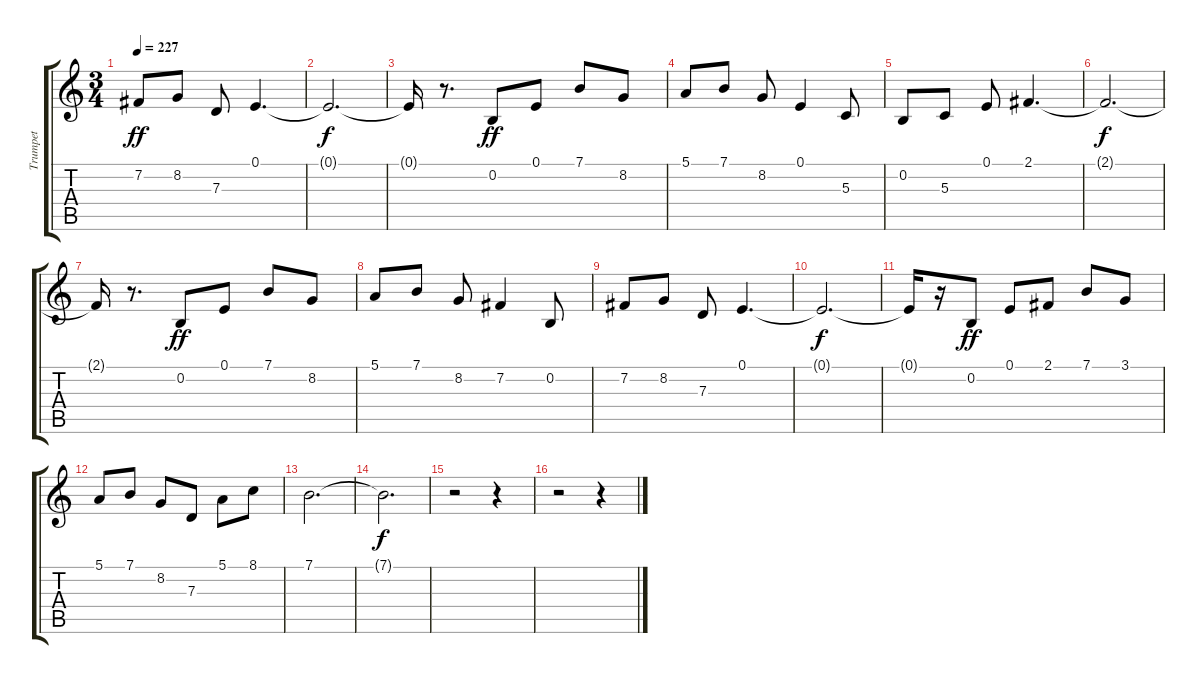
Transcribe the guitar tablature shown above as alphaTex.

\track ("Trumpet" "Trumpet") {instrument trumpet}
\staff {score tabs}
\tuning (E4 B3 G3 D3 A2 E2) {hide}
\ts (3 4)
\tempo 227
\clef g2
\ks c
7.2.8{dy ff} 8.2.8 7.3.8 0.1.4{d} |
0.1{t}.2{d dy f} |
0.1{t}.16 r.8{d} 0.2.8{dy ff} 0.1.8 7.1.8 8.2.8 |
5.1.8 7.1.8 8.2.8 0.1.4 5.3.8 |
0.2.8 5.3.8 0.1.8 2.1.4{d} |
2.1{t}.2{d dy f} |
2.1{t}.16 r.8{d} 0.2.8{dy ff} 0.1.8 7.1.8 8.2.8 |
5.1.8 7.1.8 8.2.8 7.2.4 0.2.8 |
7.2.8 8.2.8 7.3.8 0.1.4{d} |
0.1{t}.2{d dy f} |
0.1{t}.16 r.16 0.2.8{dy ff} 0.1.8 2.1.8 7.1.8 3.1.8 |
5.1.8 7.1.8 8.2.8 7.3.8 5.1.8 8.1.8 |
7.1.2{d} |
7.1{t}.2{d dy f} |
r.2 r.4 |
r.2 r.4
